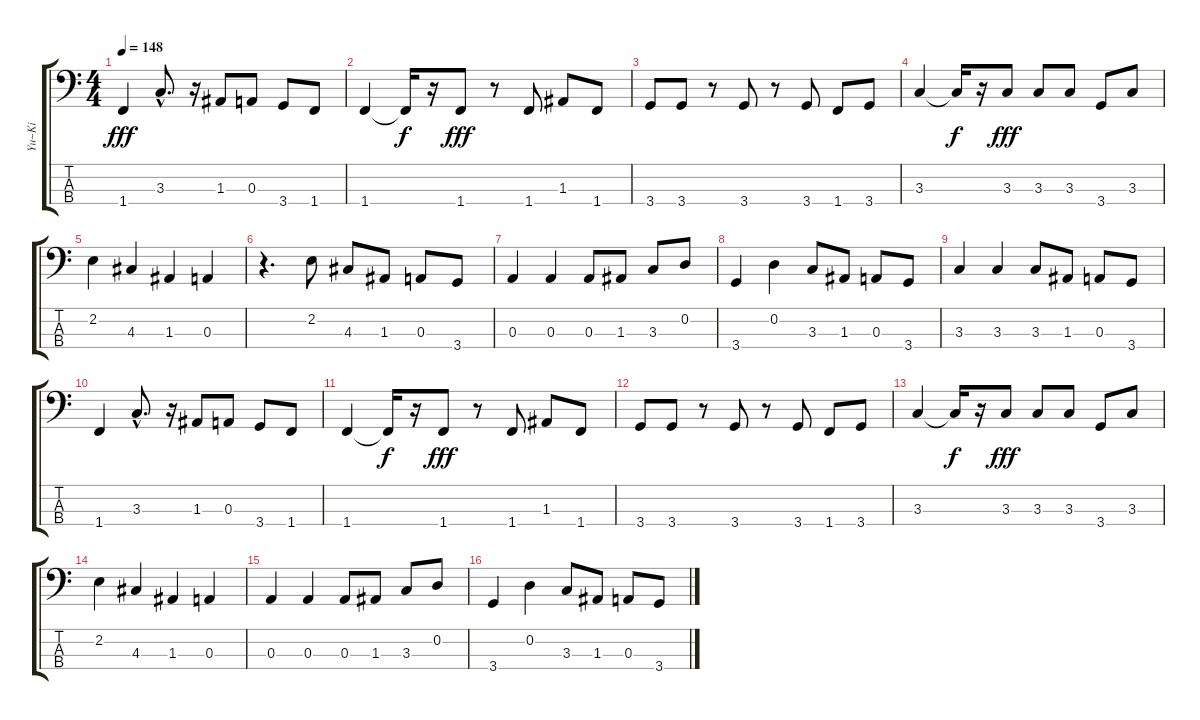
\track ("Yu~Ki" "Yu~Ki") {instrument electricbassfinger}
\staff {score tabs}
\tuning (G2 D2 A1 E1) {hide}
\ts (4 4)
\tempo 148
\clef f4
\ks c
1.4.4{dy fff} 3.3{hac}.8{d} r.16 1.3.8 0.3.8 3.4.8 1.4.8 |
1.4.4 1.4{t}.16{dy f} r.16 1.4.8{dy fff} r.8 1.4.8 1.3.8 1.4.8 |
3.4.8 3.4.8 r.8 3.4.8 r.8 3.4.8 1.4.8 3.4.8 |
3.3.4 3.3{t}.16{dy f} r.16 3.3.8{dy fff} 3.3.8 3.3.8 3.4.8 3.3.8 |
2.2.4 4.3.4 1.3.4 0.3.4 |
r.4{d} 2.2.8 4.3.8 1.3.8 0.3.8 3.4.8 |
0.3.4 0.3.4 0.3.8 1.3.8 3.3.8 0.2.8 |
3.4.4 0.2.4 3.3.8 1.3.8 0.3.8 3.4.8 |
3.3.4 3.3.4 3.3.8 1.3.8 0.3.8 3.4.8 |
1.4.4 3.3{hac}.8{d} r.16 1.3.8 0.3.8 3.4.8 1.4.8 |
1.4.4 1.4{t}.16{dy f} r.16 1.4.8{dy fff} r.8 1.4.8 1.3.8 1.4.8 |
3.4.8 3.4.8 r.8 3.4.8 r.8 3.4.8 1.4.8 3.4.8 |
3.3.4 3.3{t}.16{dy f} r.16 3.3.8{dy fff} 3.3.8 3.3.8 3.4.8 3.3.8 |
2.2.4 4.3.4 1.3.4 0.3.4 |
0.3.4 0.3.4 0.3.8 1.3.8 3.3.8 0.2.8 |
3.4.4 0.2.4 3.3.8 1.3.8 0.3.8 3.4.8
